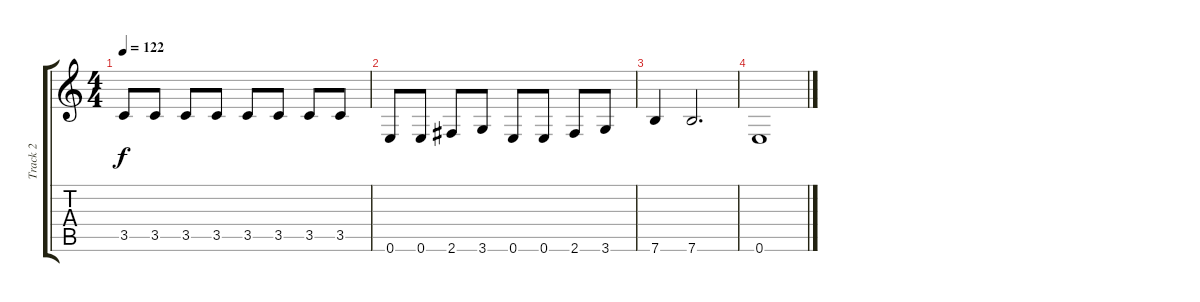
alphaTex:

\track ("Track 2" "Track 2") {instrument electricbasspick}
\staff {score tabs}
\tuning (E4 B3 G3 D3 A2 E2) {hide}
\ts (4 4)
\tempo 122
\clef g2
\ks c
3.5.8{dy f} 3.5.8 3.5.8 3.5.8 3.5.8 3.5.8 3.5.8 3.5.8 |
0.6.8 0.6.8 2.6.8 3.6.8 0.6.8 0.6.8 2.6.8 3.6.8 |
7.6.4 7.6.2{d} |
0.6.1
